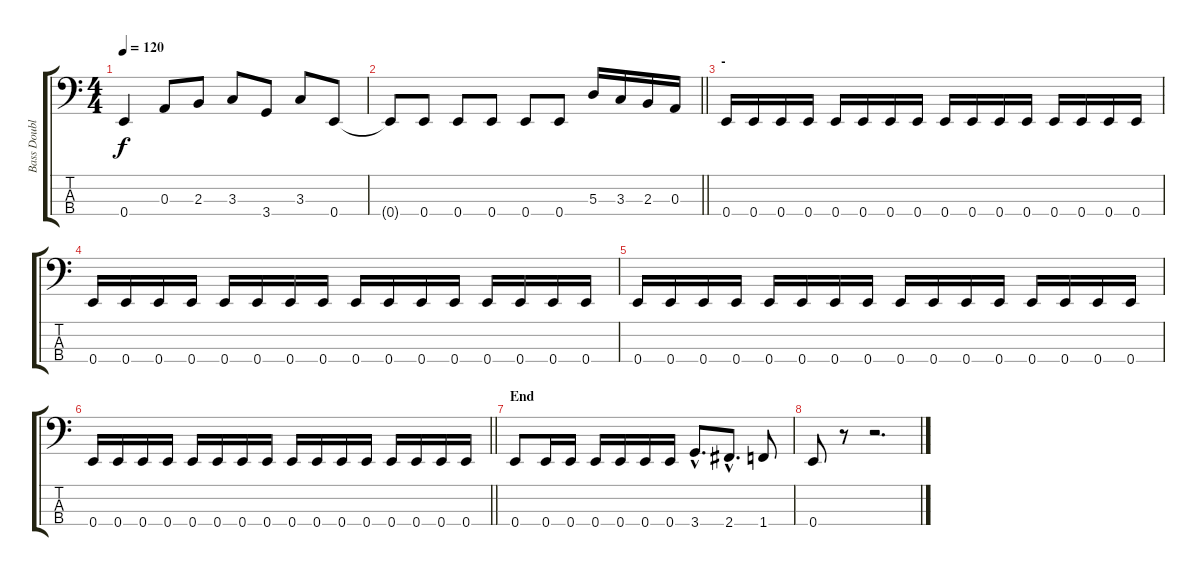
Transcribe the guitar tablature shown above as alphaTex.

\track ("Bass Double" "Bass Doubl") {instrument electricbassfinger}
\staff {score tabs}
\tuning (G2 D2 A1 E1) {hide}
\ts (4 4)
\tempo 120
\clef f4
\ks c
0.4.4{dy f} 0.3.8 2.3.8 3.3.8 3.4.8 3.3.8 0.4.8 |
\barLineRight lightlight
0.4{t}.8 0.4.8 0.4.8 0.4.8 0.4.8 0.4.8 5.3.16 3.3.16 2.3.16 0.3.16 |
\section ("" "-")
0.4.16 0.4.16 0.4.16 0.4.16 0.4.16 0.4.16 0.4.16 0.4.16 0.4.16 0.4.16 0.4.16 0.4.16 0.4.16 0.4.16 0.4.16 0.4.16 |
0.4.16 0.4.16 0.4.16 0.4.16 0.4.16 0.4.16 0.4.16 0.4.16 0.4.16 0.4.16 0.4.16 0.4.16 0.4.16 0.4.16 0.4.16 0.4.16 |
0.4.16 0.4.16 0.4.16 0.4.16 0.4.16 0.4.16 0.4.16 0.4.16 0.4.16 0.4.16 0.4.16 0.4.16 0.4.16 0.4.16 0.4.16 0.4.16 |
\barLineRight lightlight
0.4.16 0.4.16 0.4.16 0.4.16 0.4.16 0.4.16 0.4.16 0.4.16 0.4.16 0.4.16 0.4.16 0.4.16 0.4.16 0.4.16 0.4.16 0.4.16 |
\section ("" "End")
0.4.8 0.4.16 0.4.16 0.4.16 0.4.16 0.4.16 0.4.16 3.4{hac}.8{d} 2.4{hac}.8{d} 1.4.8 |
0.4.8 r.8 r.2{d}
